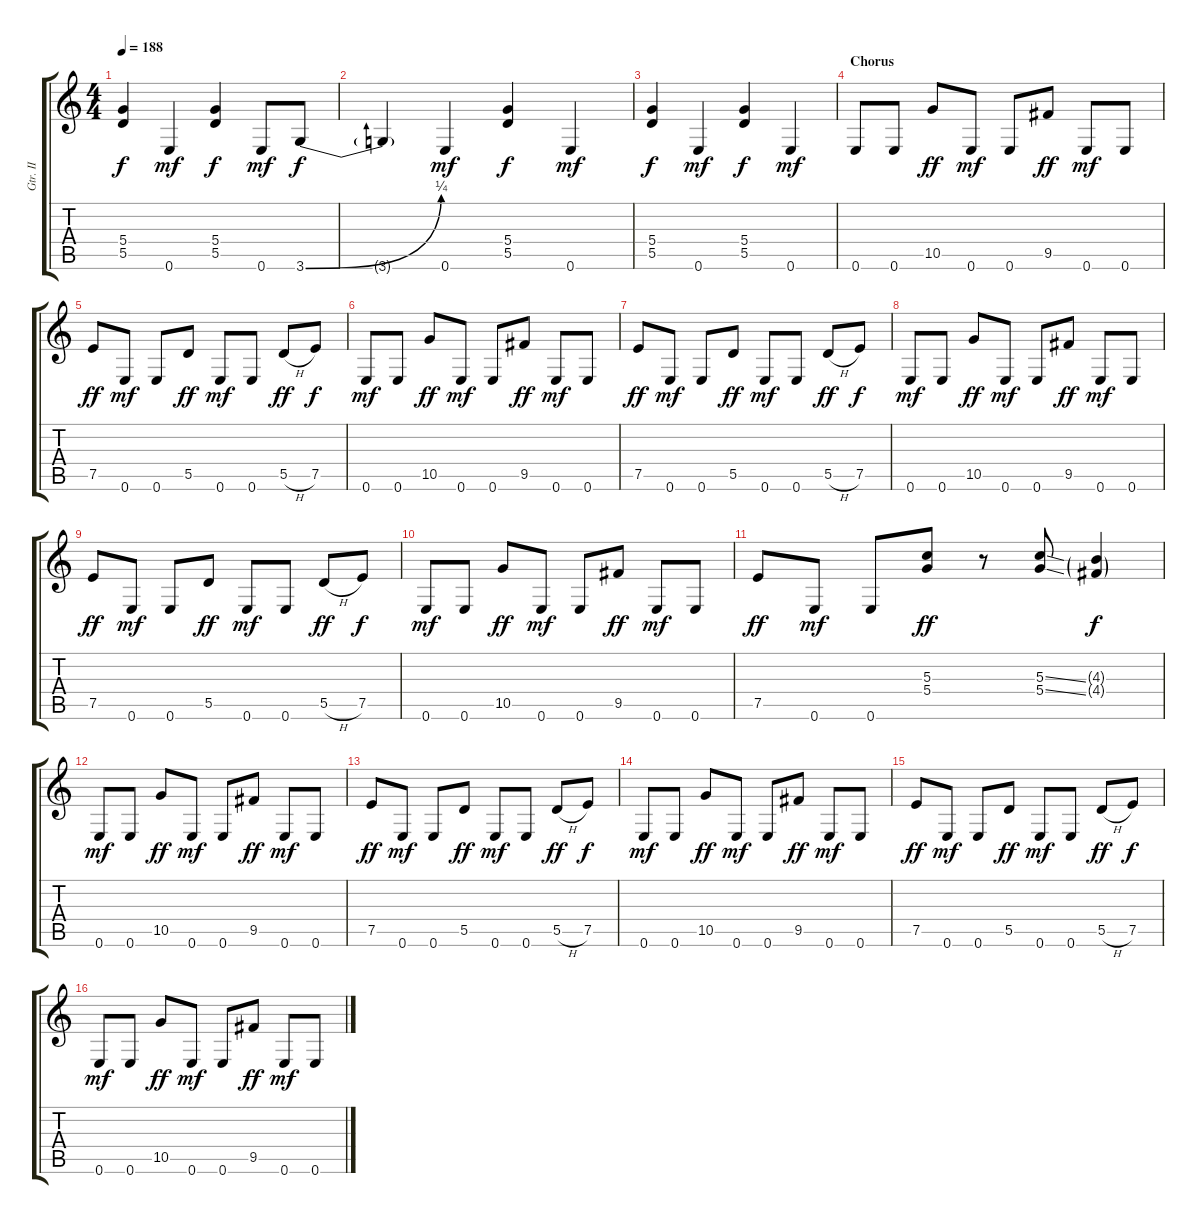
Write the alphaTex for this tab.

\track ("Gtr. II" "Gtr. II") {instrument overdrivenguitar}
\staff {score tabs}
\tuning (E4 B3 G3 D3 A2 E2) {hide}
\ts (4 4)
\tempo 188
\clef g2
\ks c
(5.4 5.5).4{dy f} 0.6.4{dy mf} (5.4 5.5).4{dy f} 0.6.8{dy mf} 3.6{be (bend 0 0 60 1)}.8{dy f} |
3.6{t}.4 0.6.4{dy mf} (5.4 5.5).4{dy f} 0.6.4{dy mf} |
(5.4 5.5).4{dy f} 0.6.4{dy mf} (5.4 5.5).4{dy f} 0.6.4{dy mf} |
\section ("" "Chorus")
0.6.8 0.6.8 10.5.8{dy ff} 0.6.8{dy mf} 0.6.8 9.5.8{dy ff} 0.6.8{dy mf} 0.6.8 |
7.5.8{dy ff} 0.6.8{dy mf} 0.6.8 5.5.8{dy ff} 0.6.8{dy mf} 0.6.8 5.5{h}.8{dy ff} 7.5.8{dy f} |
0.6.8{dy mf} 0.6.8 10.5.8{dy ff} 0.6.8{dy mf} 0.6.8 9.5.8{dy ff} 0.6.8{dy mf} 0.6.8 |
7.5.8{dy ff} 0.6.8{dy mf} 0.6.8 5.5.8{dy ff} 0.6.8{dy mf} 0.6.8 5.5{h}.8{dy ff} 7.5.8{dy f} |
0.6.8{dy mf} 0.6.8 10.5.8{dy ff} 0.6.8{dy mf} 0.6.8 9.5.8{dy ff} 0.6.8{dy mf} 0.6.8 |
7.5.8{dy ff} 0.6.8{dy mf} 0.6.8 5.5.8{dy ff} 0.6.8{dy mf} 0.6.8 5.5{h}.8{dy ff} 7.5.8{dy f} |
0.6.8{dy mf} 0.6.8 10.5.8{dy ff} 0.6.8{dy mf} 0.6.8 9.5.8{dy ff} 0.6.8{dy mf} 0.6.8 |
7.5.8{dy ff} 0.6.8{dy mf} 0.6.8 (5.3 5.4).8{dy ff} r.8 (5.3{ss} 5.4{ss}).8 (4.3{g} 4.4{g}).4{dy f} |
0.6.8{dy mf} 0.6.8 10.5.8{dy ff} 0.6.8{dy mf} 0.6.8 9.5.8{dy ff} 0.6.8{dy mf} 0.6.8 |
7.5.8{dy ff} 0.6.8{dy mf} 0.6.8 5.5.8{dy ff} 0.6.8{dy mf} 0.6.8 5.5{h}.8{dy ff} 7.5.8{dy f} |
0.6.8{dy mf} 0.6.8 10.5.8{dy ff} 0.6.8{dy mf} 0.6.8 9.5.8{dy ff} 0.6.8{dy mf} 0.6.8 |
7.5.8{dy ff} 0.6.8{dy mf} 0.6.8 5.5.8{dy ff} 0.6.8{dy mf} 0.6.8 5.5{h}.8{dy ff} 7.5.8{dy f} |
0.6.8{dy mf} 0.6.8 10.5.8{dy ff} 0.6.8{dy mf} 0.6.8 9.5.8{dy ff} 0.6.8{dy mf} 0.6.8
